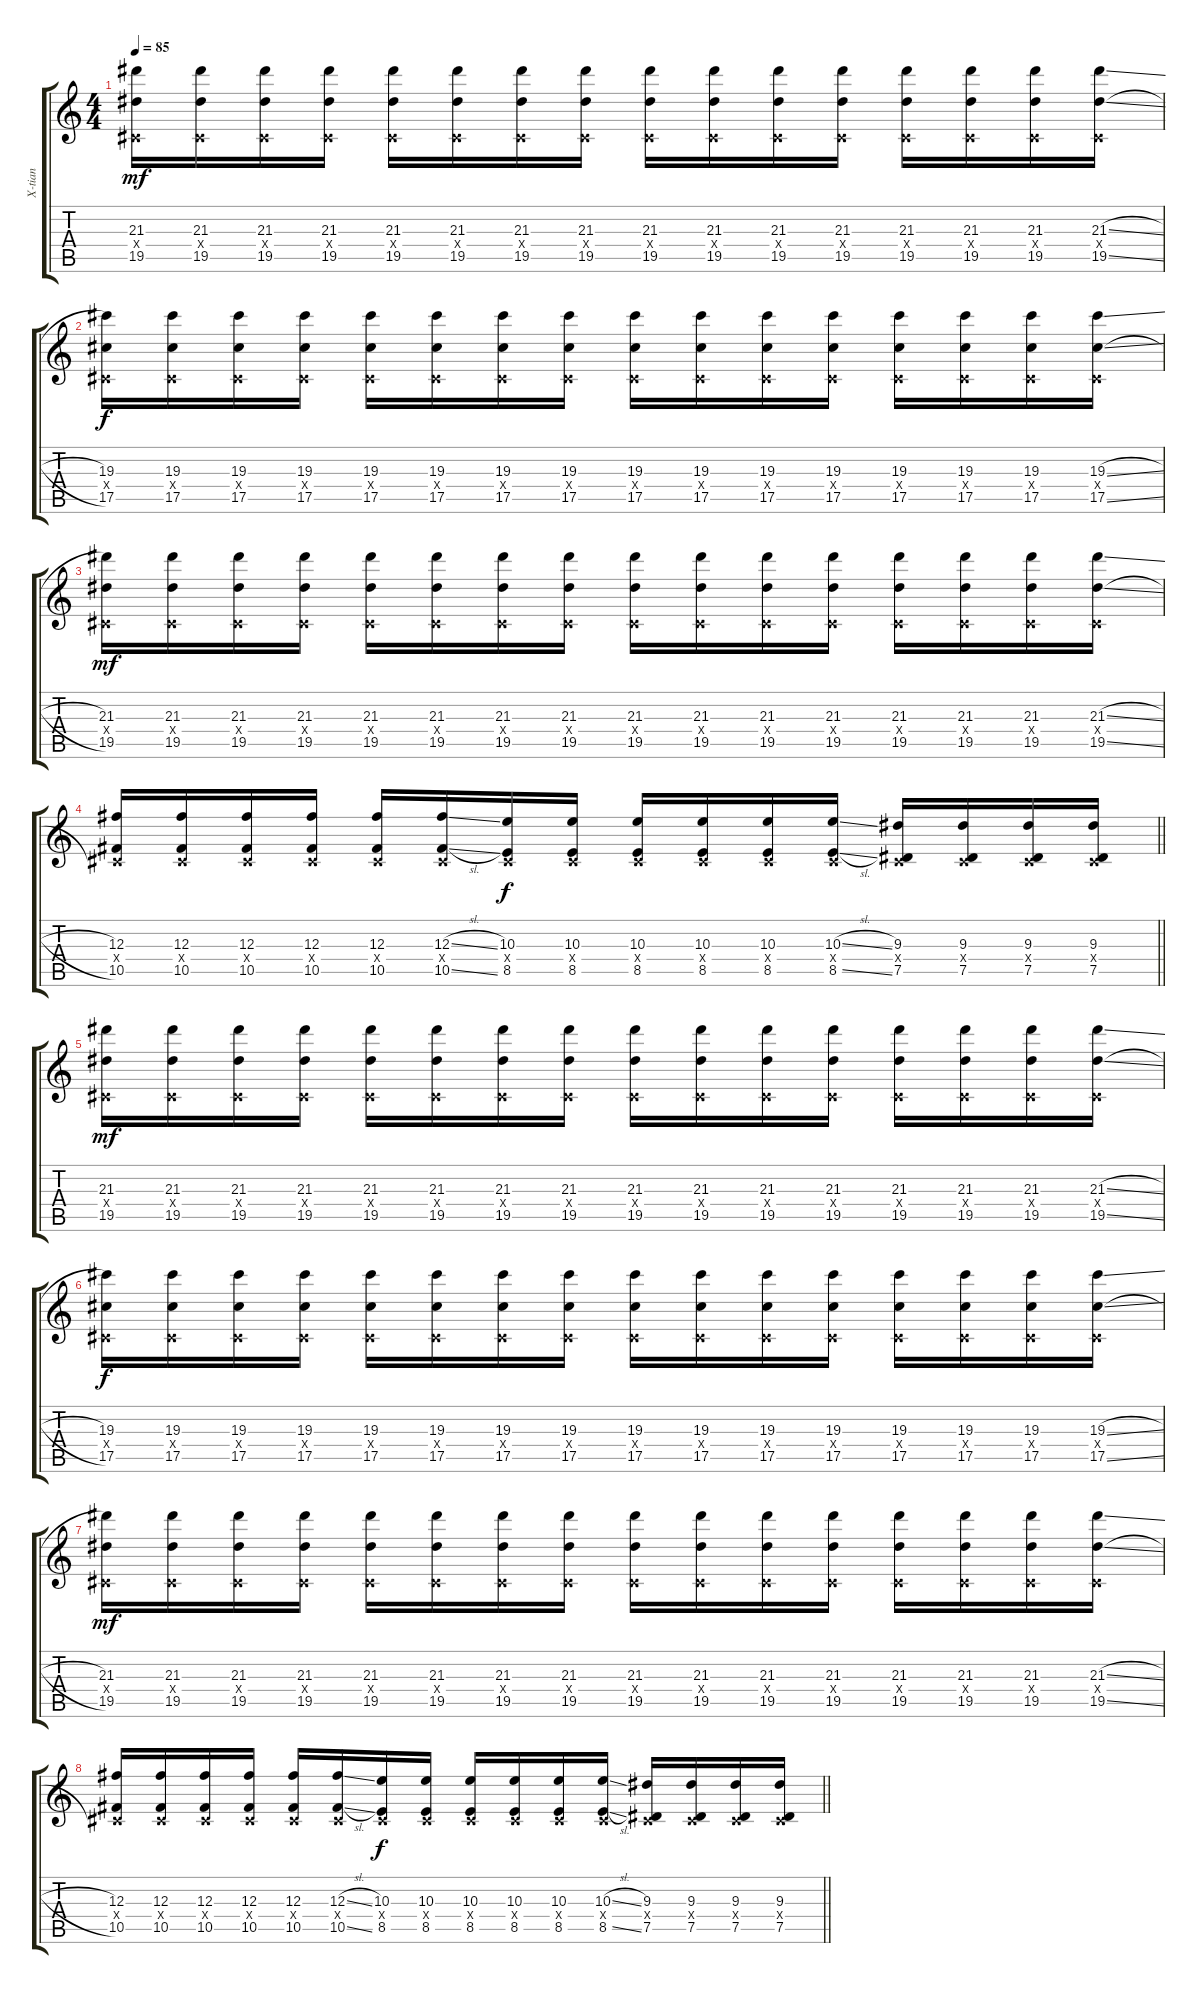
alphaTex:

\track ("X-tian" "X-tian") {instrument distortionguitar}
\staff {score tabs}
\tuning (Eb4 Bb3 Gb3 Db3 Ab2 Db2) {hide}
\ts (4 4)
\tempo 85
\clef g2
\ks c
(21.3 0.4{x} 19.5).16{dy mf} (21.3 0.4{x} 19.5).16 (21.3 0.4{x} 19.5).16 (21.3 0.4{x} 19.5).16 (21.3 0.4{x} 19.5).16 (21.3 0.4{x} 19.5).16 (21.3 0.4{x} 19.5).16 (21.3 0.4{x} 19.5).16 (21.3 0.4{x} 19.5).16 (21.3 0.4{x} 19.5).16 (21.3 0.4{x} 19.5).16 (21.3 0.4{x} 19.5).16 (21.3 0.4{x} 19.5).16 (21.3 0.4{x} 19.5).16 (21.3 0.4{x} 19.5).16 (21.3{sl} 0.4{x} 19.5{sl}).16 |
(19.3 0.4{x} 17.5).16{dy f} (19.3 0.4{x} 17.5).16 (19.3 0.4{x} 17.5).16 (19.3 0.4{x} 17.5).16 (19.3 0.4{x} 17.5).16 (19.3 0.4{x} 17.5).16 (19.3 0.4{x} 17.5).16 (19.3 0.4{x} 17.5).16 (19.3 0.4{x} 17.5).16 (19.3 0.4{x} 17.5).16 (19.3 0.4{x} 17.5).16 (19.3 0.4{x} 17.5).16 (19.3 0.4{x} 17.5).16 (19.3 0.4{x} 17.5).16 (19.3 0.4{x} 17.5).16 (19.3{sl} 0.4{x} 17.5{sl}).16 |
(21.3 0.4{x} 19.5).16{dy mf} (21.3 0.4{x} 19.5).16 (21.3 0.4{x} 19.5).16 (21.3 0.4{x} 19.5).16 (21.3 0.4{x} 19.5).16 (21.3 0.4{x} 19.5).16 (21.3 0.4{x} 19.5).16 (21.3 0.4{x} 19.5).16 (21.3 0.4{x} 19.5).16 (21.3 0.4{x} 19.5).16 (21.3 0.4{x} 19.5).16 (21.3 0.4{x} 19.5).16 (21.3 0.4{x} 19.5).16 (21.3 0.4{x} 19.5).16 (21.3 0.4{x} 19.5).16 (21.3{sl} 0.4{x} 19.5{sl}).16 |
\barLineRight lightlight
(12.3 0.4{x} 10.5).16 (12.3 0.4{x} 10.5).16 (12.3 0.4{x} 10.5).16 (12.3 0.4{x} 10.5).16 (12.3 0.4{x} 10.5).16 (12.3{sl} 0.4{x} 10.5{sl}).16 (10.3 0.4{x} 8.5).16{dy f} (10.3 0.4{x} 8.5).16 (10.3 0.4{x} 8.5).16 (10.3 0.4{x} 8.5).16 (10.3 0.4{x} 8.5).16 (10.3{sl} 0.4{x} 8.5{sl}).16 (9.3 0.4{x} 7.5).16 (9.3 0.4{x} 7.5).16 (9.3 0.4{x} 7.5).16 (9.3 0.4{x} 7.5).16 |
(21.3 0.4{x} 19.5).16{dy mf} (21.3 0.4{x} 19.5).16 (21.3 0.4{x} 19.5).16 (21.3 0.4{x} 19.5).16 (21.3 0.4{x} 19.5).16 (21.3 0.4{x} 19.5).16 (21.3 0.4{x} 19.5).16 (21.3 0.4{x} 19.5).16 (21.3 0.4{x} 19.5).16 (21.3 0.4{x} 19.5).16 (21.3 0.4{x} 19.5).16 (21.3 0.4{x} 19.5).16 (21.3 0.4{x} 19.5).16 (21.3 0.4{x} 19.5).16 (21.3 0.4{x} 19.5).16 (21.3{sl} 0.4{x} 19.5{sl}).16 |
(19.3 0.4{x} 17.5).16{dy f} (19.3 0.4{x} 17.5).16 (19.3 0.4{x} 17.5).16 (19.3 0.4{x} 17.5).16 (19.3 0.4{x} 17.5).16 (19.3 0.4{x} 17.5).16 (19.3 0.4{x} 17.5).16 (19.3 0.4{x} 17.5).16 (19.3 0.4{x} 17.5).16 (19.3 0.4{x} 17.5).16 (19.3 0.4{x} 17.5).16 (19.3 0.4{x} 17.5).16 (19.3 0.4{x} 17.5).16 (19.3 0.4{x} 17.5).16 (19.3 0.4{x} 17.5).16 (19.3{sl} 0.4{x} 17.5{sl}).16 |
(21.3 0.4{x} 19.5).16{dy mf} (21.3 0.4{x} 19.5).16 (21.3 0.4{x} 19.5).16 (21.3 0.4{x} 19.5).16 (21.3 0.4{x} 19.5).16 (21.3 0.4{x} 19.5).16 (21.3 0.4{x} 19.5).16 (21.3 0.4{x} 19.5).16 (21.3 0.4{x} 19.5).16 (21.3 0.4{x} 19.5).16 (21.3 0.4{x} 19.5).16 (21.3 0.4{x} 19.5).16 (21.3 0.4{x} 19.5).16 (21.3 0.4{x} 19.5).16 (21.3 0.4{x} 19.5).16 (21.3{sl} 0.4{x} 19.5{sl}).16 |
\barLineRight lightlight
(12.3 0.4{x} 10.5).16 (12.3 0.4{x} 10.5).16 (12.3 0.4{x} 10.5).16 (12.3 0.4{x} 10.5).16 (12.3 0.4{x} 10.5).16 (12.3{sl} 0.4{x} 10.5{sl}).16 (10.3 0.4{x} 8.5).16{dy f} (10.3 0.4{x} 8.5).16 (10.3 0.4{x} 8.5).16 (10.3 0.4{x} 8.5).16 (10.3 0.4{x} 8.5).16 (10.3{sl} 0.4{x} 8.5{sl}).16 (9.3 0.4{x} 7.5).16 (9.3 0.4{x} 7.5).16 (9.3 0.4{x} 7.5).16 (9.3 0.4{x} 7.5).16
